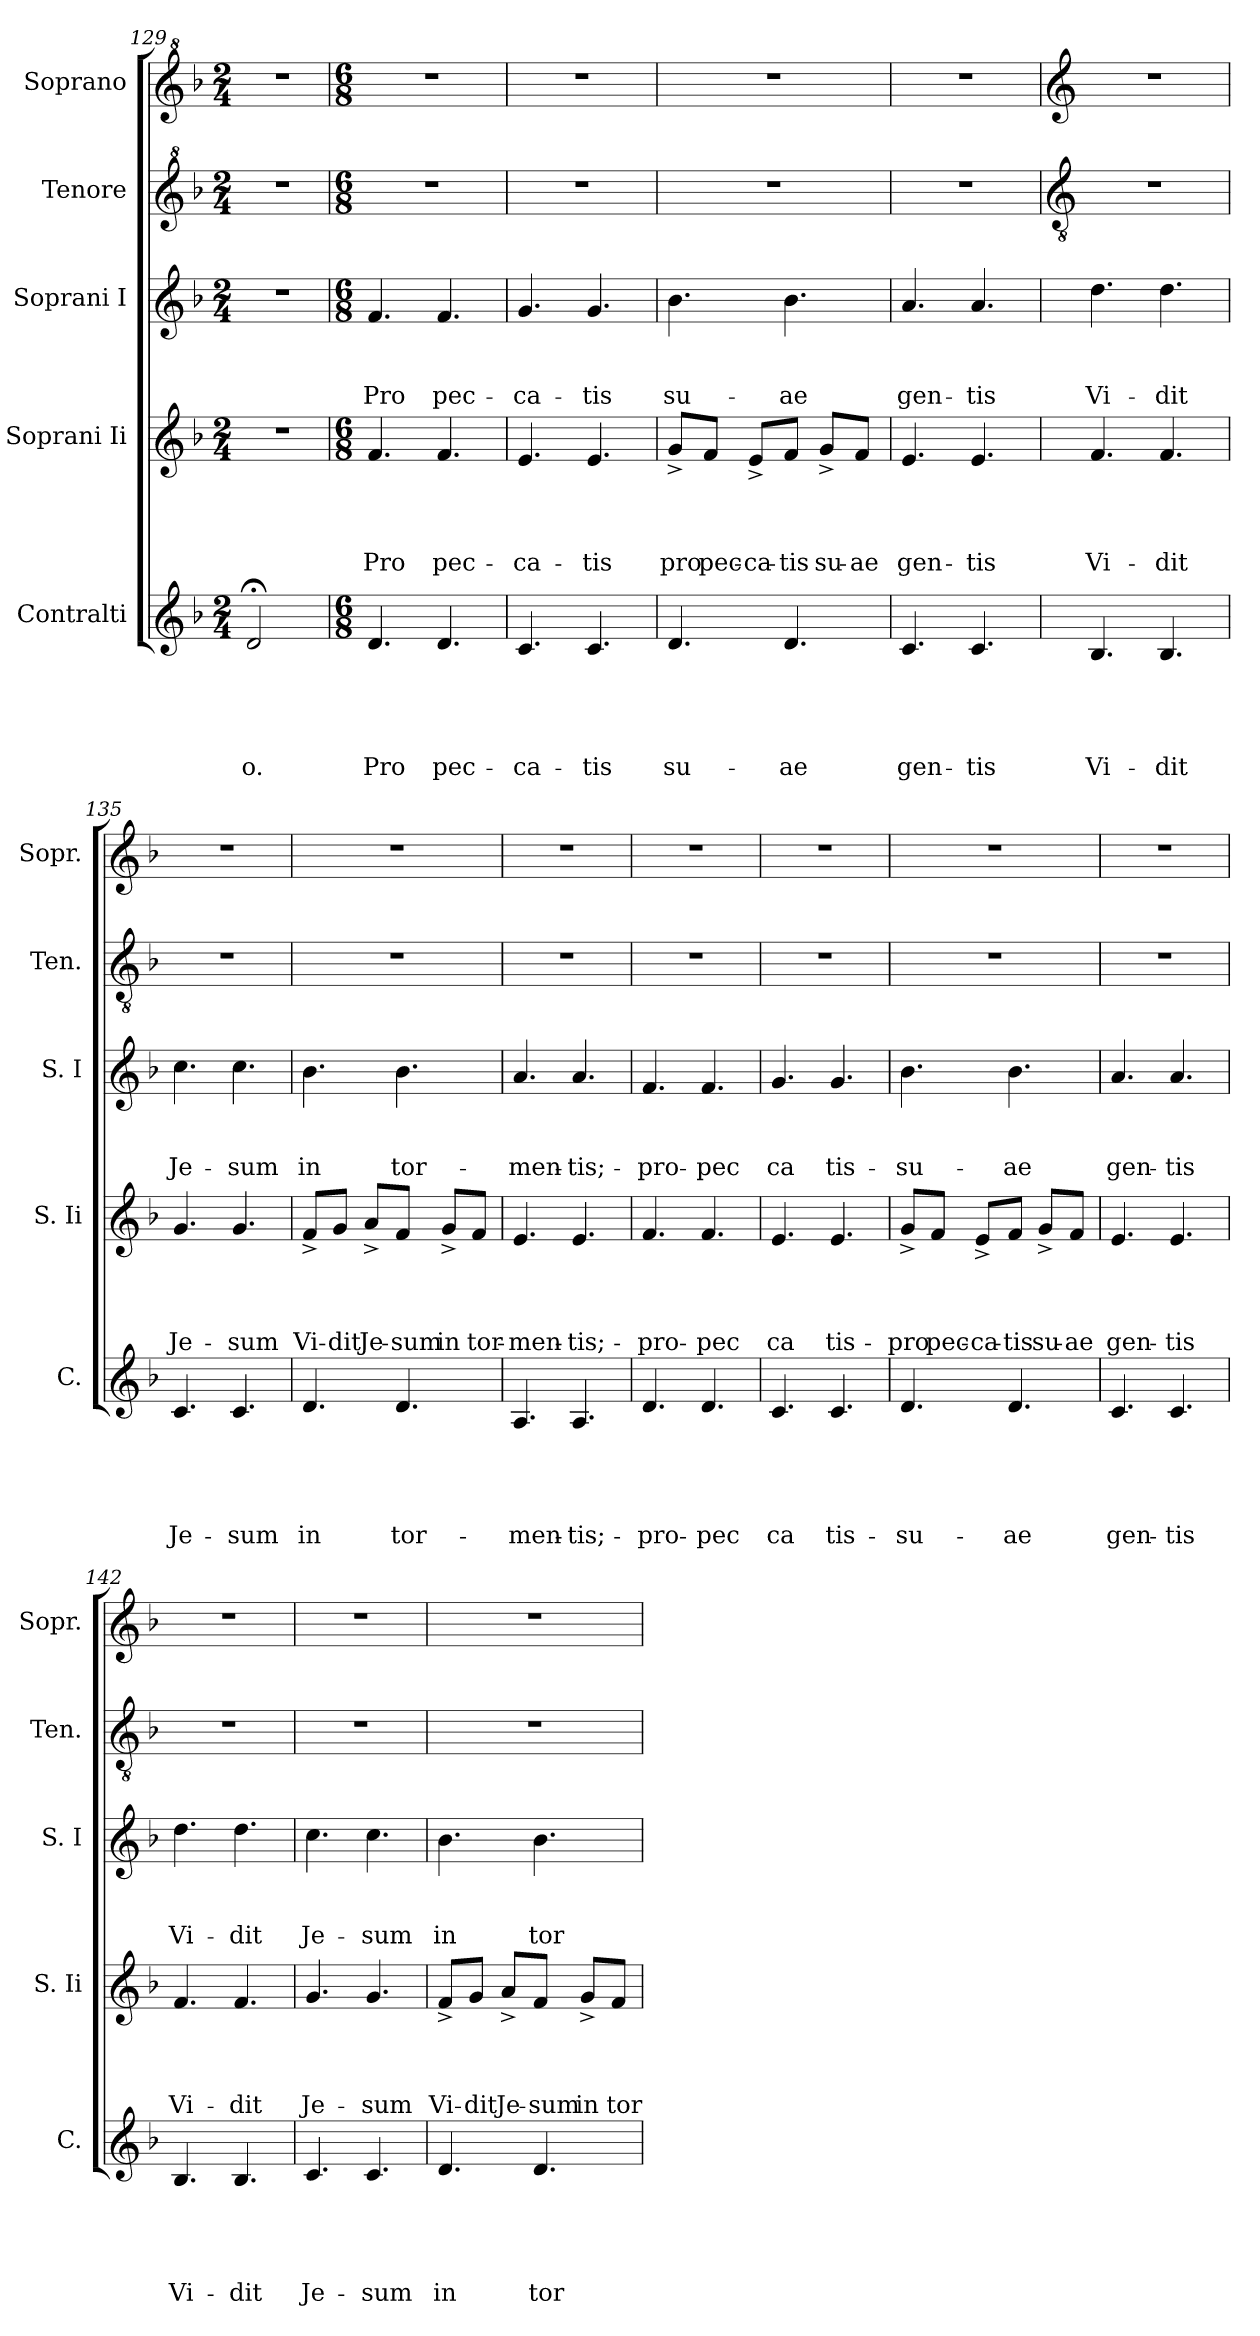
**kern	**text	**text	**text	**text	**text	**kern	**text	**text	**text	**text	**kern	**text	**text	**text	**kern	**kern
*part5	*part5	*part5	*part5	*part5	*part5	*part4	*part4	*part4	*part4	*part4	*part3	*part3	*part3	*part3	*part2	*part1
*staff5	*staff5	*staff5	*staff5	*staff5	*staff5	*staff4	*staff4	*staff4	*staff4	*staff4	*staff3	*staff3	*staff3	*staff3	*staff2	*staff1
*I"Contralti	*	*	*	*	*	*I"Soprani Ii	*	*	*	*	*I"Soprani I	*	*	*	*I"Tenore	*I"Soprano
*I'C.	*	*	*	*	*	*I'S. Ii	*	*	*	*	*I'S. I	*	*	*	*I'Ten.	*I'Sopr.
*clefG2	*	*	*	*	*	*clefG2	*	*	*	*	*clefG2	*	*	*	*clefG^2	*clefG^2
*k[b-]	*	*	*	*	*	*k[b-]	*	*	*	*	*k[b-]	*	*	*	*k[b-]	*k[b-]
*F:	*	*	*	*	*	*F:	*	*	*	*	*F:	*	*	*	*F:	*F:
*M2/4	*	*	*	*	*	*M2/4	*	*	*	*	*M2/4	*	*	*	*M2/4	*M2/4
=129	=129	=129	=129	=129	=129	=129	=129	=129	=129	=129	=129	=129	=129	=129	=129	=129
!	!	!	!	!	!LO:LY:b	!LO:N:vis=1	!	!	!	!	!LO:N:vis=1	!	!	!	!LO:N:vis=1	!LO:N:vis=1
2d;/	.	.	.	.	-o.	2r	.	.	.	.	2r	.	.	.	2r	2r
=130	=130	=130	=130	=130	=130	=130	=130	=130	=130	=130	=130	=130	=130	=130	=130	=130
*M6/8	*	*	*	*	*	*M6/8	*	*	*	*	*M6/8	*	*	*	*M6/8	*M6/8
!	!	!	!	!	!LO:LY:b	!	!	!	!	!LO:LY:b	!	!	!	!LO:LY:b	!LO:N:vis=1	!LO:N:vis=1
4.d/	.	.	.	.	Pro	4.f/	.	.	.	Pro	4.f/	.	.	Pro	2.r	2.r
!	!	!	!	!	!LO:LY:b	!	!	!	!	!LO:LY:b	!	!	!	!LO:LY:b	!	!
4.d/	.	.	.	.	pec-	4.f/	.	.	.	pec-	4.f/	.	.	pec-	.	.
=131	=131	=131	=131	=131	=131	=131	=131	=131	=131	=131	=131	=131	=131	=131	=131	=131
!	!	!	!	!	!LO:LY:b	!	!	!	!	!LO:LY:b	!	!	!	!LO:LY:b	!LO:N:vis=1	!LO:N:vis=1
4.c/	.	.	.	.	-ca-	4.e/	.	.	.	-ca-	4.g/	.	.	-ca-	2.r	2.r
!	!	!	!	!	!LO:LY:b	!	!	!	!	!LO:LY:b	!	!	!	!LO:LY:b	!	!
4.c/	.	.	.	.	-tis	4.e/	.	.	.	-tis	4.g/	.	.	-tis	.	.
=132	=132	=132	=132	=132	=132	=132	=132	=132	=132	=132	=132	=132	=132	=132	=132	=132
!	!	!	!	!	!LO:LY:b	!	!	!	!	!LO:LY:b	!	!	!	!LO:LY:b	!LO:N:vis=1	!LO:N:vis=1
4.d/	.	.	.	.	su-	8g^</L	.	.	.	pro	4.b-\	.	.	su-	2.r	2.r
!	!	!	!	!	!	!	!	!	!	!LO:LY:b	!	!	!	!	!	!
.	.	.	.	.	.	8f/J	.	.	.	pec-	.	.	.	.	.	.
!	!	!	!	!	!	!	!	!	!	!LO:LY:b	!	!	!	!	!	!
.	.	.	.	.	.	8e^</L	.	.	.	-ca-	.	.	.	.	.	.
!	!	!	!	!	!LO:LY:b	!	!	!	!	!LO:LY:b	!	!	!	!LO:LY:b	!	!
4.d/	.	.	.	.	-ae	8f/J	.	.	.	-tis	4.b-\	.	.	-ae	.	.
!	!	!	!	!	!	!	!	!	!	!LO:LY:b	!	!	!	!	!	!
.	.	.	.	.	.	8g^</L	.	.	.	su-	.	.	.	.	.	.
!	!	!	!	!	!	!	!	!	!	!LO:LY:b	!	!	!	!	!	!
.	.	.	.	.	.	8f/J	.	.	.	-ae	.	.	.	.	.	.
=133	=133	=133	=133	=133	=133	=133	=133	=133	=133	=133	=133	=133	=133	=133	=133	=133
!	!	!	!	!	!LO:LY:b	!	!	!	!	!LO:LY:b	!	!	!	!LO:LY:b	!LO:N:vis=1	!LO:N:vis=1
4.c/	.	.	.	.	gen-	4.e/	.	.	.	gen-	4.a/	.	.	gen-	2.r	2.r
!	!	!	!	!	!LO:LY:b	!	!	!	!	!LO:LY:b	!	!	!	!LO:LY:b	!	!
4.c/	.	.	.	.	-tis	4.e/	.	.	.	-tis	4.a/	.	.	-tis	.	.
!!LO:PB:g=z
=134	=134	=134	=134	=134	=134	=134	=134	=134	=134	=134	=134	=134	=134	=134	=134	=134
*	*	*	*	*	*	*	*	*	*	*	*	*	*	*	*clefGv2	*clefG2
!	!	!	!	!	!LO:LY:b	!	!	!	!	!LO:LY:b	!	!	!	!LO:LY:b	!LO:N:vis=1	!LO:N:vis=1
4.B-/	.	.	.	.	Vi-	4.f/	.	.	.	Vi-	4.dd\	.	.	Vi-	2.r	2.r
!	!	!	!	!	!LO:LY:b	!	!	!	!	!LO:LY:b	!	!	!	!LO:LY:b	!	!
4.B-/	.	.	.	.	-dit	4.f/	.	.	.	-dit	4.dd\	.	.	-dit	.	.
=135	=135	=135	=135	=135	=135	=135	=135	=135	=135	=135	=135	=135	=135	=135	=135	=135
!	!	!	!	!	!LO:LY:b	!	!	!	!	!LO:LY:b	!	!	!	!LO:LY:b	!LO:N:vis=1	!LO:N:vis=1
4.c/	.	.	.	.	Je-	4.g/	.	.	.	Je-	4.cc\	.	.	Je-	2.r	2.r
!	!	!	!	!	!LO:LY:b	!	!	!	!	!LO:LY:b	!	!	!	!LO:LY:b	!	!
4.c/	.	.	.	.	-sum	4.g/	.	.	.	-sum	4.cc\	.	.	-sum	.	.
=136	=136	=136	=136	=136	=136	=136	=136	=136	=136	=136	=136	=136	=136	=136	=136	=136
!	!	!	!	!	!LO:LY:b	!	!	!	!	!LO:LY:b	!	!	!	!LO:LY:b	!LO:N:vis=1	!LO:N:vis=1
4.d/	.	.	.	.	in	8f^</L	.	.	.	Vi-	4.b-\	.	.	in	2.r	2.r
!	!	!	!	!	!	!	!	!	!	!LO:LY:b	!	!	!	!	!	!
.	.	.	.	.	.	8g/J	.	.	.	-dit	.	.	.	.	.	.
!	!	!	!	!	!	!	!	!	!	!LO:LY:b	!	!	!	!	!	!
.	.	.	.	.	.	8a^</L	.	.	.	Je-	.	.	.	.	.	.
!	!	!	!	!	!LO:LY:b	!	!	!	!	!LO:LY:b	!	!	!	!LO:LY:b	!	!
4.d/	.	.	.	.	tor-	8f/J	.	.	.	-sum	4.b-\	.	.	tor-	.	.
!	!	!	!	!	!	!	!	!	!	!LO:LY:b	!	!	!	!	!	!
.	.	.	.	.	.	8g^</L	.	.	.	in	.	.	.	.	.	.
!	!	!	!	!	!	!	!	!	!	!LO:LY:b	!	!	!	!	!	!
.	.	.	.	.	.	8f/J	.	.	.	tor-	.	.	.	.	.	.
=137	=137	=137	=137	=137	=137	=137	=137	=137	=137	=137	=137	=137	=137	=137	=137	=137
!	!	!	!	!	!LO:LY:b	!	!	!	!	!LO:LY:b	!	!	!	!LO:LY:b	!LO:N:vis=1	!LO:N:vis=1
4.A/	.	.	.	.	-men-	4.e/	.	.	.	-men-	4.a/	.	.	-men-	2.r	2.r
!	!	!	!	!	!LO:LY:b	!	!	!	!	!LO:LY:b	!	!	!	!LO:LY:b	!	!
4.A/	.	.	.	.	-tis;-	4.e/	.	.	.	-tis;-	4.a/	.	.	-tis;-	.	.
=138	=138	=138	=138	=138	=138	=138	=138	=138	=138	=138	=138	=138	=138	=138	=138	=138
!	!	!	!	!	!LO:LY:b	!	!	!	!	!LO:LY:b	!	!	!	!LO:LY:b	!LO:N:vis=1	!LO:N:vis=1
4.d/	.	.	.	.	-pro-	4.f/	.	.	.	-pro-	4.f/	.	.	-pro-	2.r	2.r
!	!	!	!	!	!LO:LY:b	!	!	!	!	!LO:LY:b	!	!	!	!LO:LY:b	!	!
4.d/	.	.	.	.	-pec	4.f/	.	.	.	-pec	4.f/	.	.	-pec	.	.
=139	=139	=139	=139	=139	=139	=139	=139	=139	=139	=139	=139	=139	=139	=139	=139	=139
!	!	!	!	!	!LO:LY:b	!	!	!	!	!LO:LY:b	!	!	!	!LO:LY:b	!LO:N:vis=1	!LO:N:vis=1
4.c/	.	.	.	.	ca	4.e/	.	.	.	ca	4.g/	.	.	ca	2.r	2.r
!	!	!	!	!	!LO:LY:b	!	!	!	!	!LO:LY:b	!	!	!	!LO:LY:b	!	!
4.c/	.	.	.	.	tis-	4.e/	.	.	.	tis-	4.g/	.	.	tis-	.	.
!!LO:LB:g=z
=140	=140	=140	=140	=140	=140	=140	=140	=140	=140	=140	=140	=140	=140	=140	=140	=140
!	!	!	!	!	!LO:LY:b	!	!	!	!	!LO:LY:b	!	!	!	!LO:LY:b	!LO:N:vis=1	!LO:N:vis=1
4.d/	.	.	.	.	-su-	8g^</L	.	.	.	-pro	4.b-\	.	.	-su-	2.r	2.r
!	!	!	!	!	!	!	!	!	!	!LO:LY:b	!	!	!	!	!	!
.	.	.	.	.	.	8f/J	.	.	.	pec-	.	.	.	.	.	.
!	!	!	!	!	!	!	!	!	!	!LO:LY:b	!	!	!	!	!	!
.	.	.	.	.	.	8e^</L	.	.	.	-ca-	.	.	.	.	.	.
!	!	!	!	!	!LO:LY:b	!	!	!	!	!LO:LY:b:rj	!	!	!	!LO:LY:b	!	!
4.d/	.	.	.	.	-ae	8f/J	.	.	.	-tis	4.b-\	.	.	-ae	.	.
!	!	!	!	!	!	!	!	!	!	!LO:LY:b	!	!	!	!	!	!
.	.	.	.	.	.	8g^</L	.	.	.	su-	.	.	.	.	.	.
!	!	!	!	!	!	!	!	!	!	!LO:LY:b:rj	!	!	!	!	!	!
.	.	.	.	.	.	8f/J	.	.	.	-ae	.	.	.	.	.	.
=141	=141	=141	=141	=141	=141	=141	=141	=141	=141	=141	=141	=141	=141	=141	=141	=141
!	!	!	!	!	!LO:LY:b	!	!	!	!	!LO:LY:b	!	!	!	!LO:LY:b	!LO:N:vis=1	!LO:N:vis=1
4.c/	.	.	.	.	gen-	4.e/	.	.	.	gen-	4.a/	.	.	gen-	2.r	2.r
!	!	!	!	!	!LO:LY:b	!	!	!	!	!LO:LY:b	!	!	!	!LO:LY:b	!	!
4.c/	.	.	.	.	-tis	4.e/	.	.	.	-tis	4.a/	.	.	-tis	.	.
=142	=142	=142	=142	=142	=142	=142	=142	=142	=142	=142	=142	=142	=142	=142	=142	=142
!	!	!	!	!	!LO:LY:b	!	!	!	!	!LO:LY:b	!	!	!	!LO:LY:b	!LO:N:vis=1	!LO:N:vis=1
4.B-/	.	.	.	.	Vi-	4.f/	.	.	.	Vi-	4.dd\	.	.	Vi-	2.r	2.r
!	!	!	!	!	!LO:LY:b	!	!	!	!	!LO:LY:b	!	!	!	!LO:LY:b	!	!
4.B-/	.	.	.	.	-dit	4.f/	.	.	.	-dit	4.dd\	.	.	-dit	.	.
=143	=143	=143	=143	=143	=143	=143	=143	=143	=143	=143	=143	=143	=143	=143	=143	=143
!	!	!	!	!	!LO:LY:b	!	!	!	!	!LO:LY:b	!	!	!	!LO:LY:b	!LO:N:vis=1	!LO:N:vis=1
4.c/	.	.	.	.	Je-	4.g/	.	.	.	Je-	4.cc\	.	.	Je-	2.r	2.r
!	!	!	!	!	!LO:LY:b	!	!	!	!	!LO:LY:b	!	!	!	!LO:LY:b	!	!
4.c/	.	.	.	.	-sum	4.g/	.	.	.	-sum	4.cc\	.	.	-sum	.	.
=144	=144	=144	=144	=144	=144	=144	=144	=144	=144	=144	=144	=144	=144	=144	=144	=144
!	!	!	!	!	!LO:LY:b	!	!	!	!	!LO:LY:b	!	!	!	!LO:LY:b	!LO:N:vis=1	!LO:N:vis=1
4.d/	.	.	.	.	in	8f^</L	.	.	.	Vi-	4.b-\	.	.	in	2.r	2.r
!	!	!	!	!	!	!	!	!	!	!LO:LY:b:rj	!	!	!	!	!	!
.	.	.	.	.	.	8g/J	.	.	.	-dit	.	.	.	.	.	.
!	!	!	!	!	!	!	!	!	!	!LO:LY:b	!	!	!	!	!	!
.	.	.	.	.	.	8a^</L	.	.	.	Je-	.	.	.	.	.	.
!	!	!	!	!	!LO:LY:b	!	!	!	!	!LO:LY:b	!	!	!	!LO:LY:b	!	!
4.d/	.	.	.	.	tor-	8f/J	.	.	.	-sum	4.b-\	.	.	tor-	.	.
!	!	!	!	!	!	!	!	!	!	!LO:LY:b	!	!	!	!	!	!
.	.	.	.	.	.	8g^</L	.	.	.	in	.	.	.	.	.	.
!	!	!	!	!	!	!	!	!	!	!LO:LY:b	!	!	!	!	!	!
.	.	.	.	.	.	8f/J	.	.	.	tor-	.	.	.	.	.	.
=	=	=	=	=	=	=	=	=	=	=	=	=	=	=	=	=
*-	*-	*-	*-	*-	*-	*-	*-	*-	*-	*-	*-	*-	*-	*-	*-	*-
